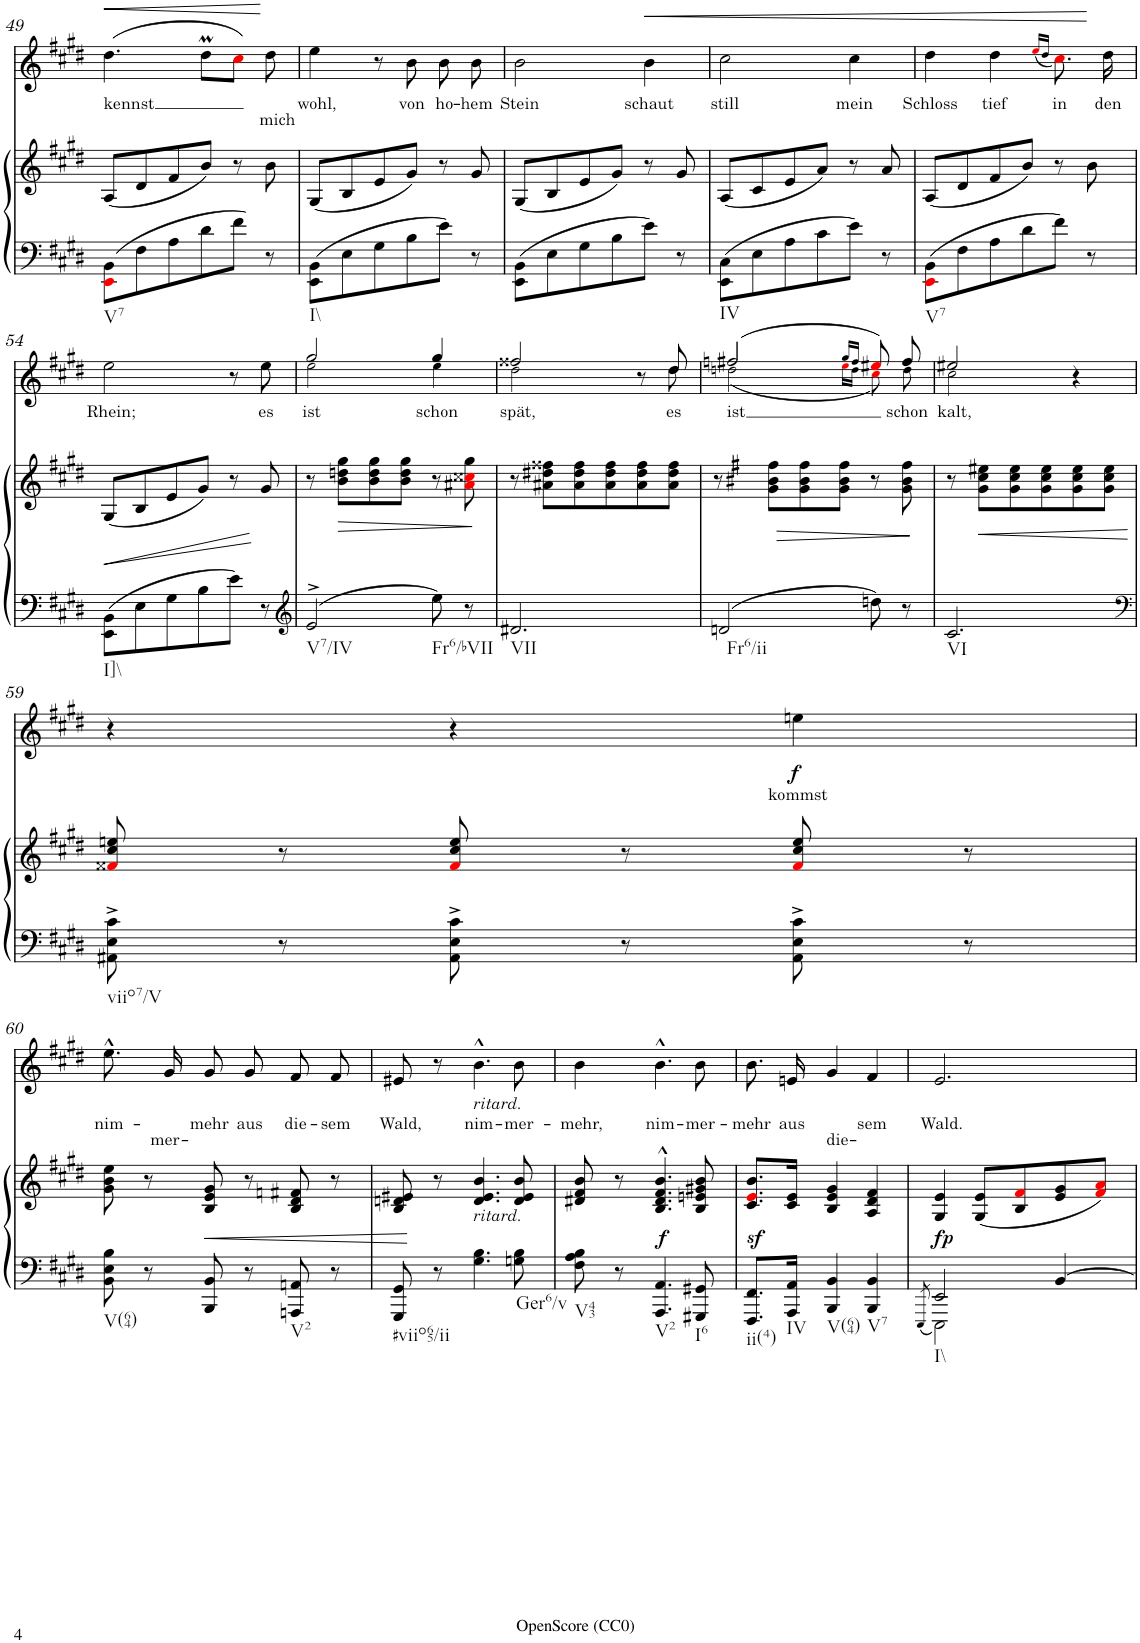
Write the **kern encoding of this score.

**kern	**kern	**dynam	**kern	**text	**dynam
*part2	*part2	*part2	*part1	*part1	*part1
*staff3	*staff2	*staff2/3	*staff1	*staff1	*staff1
*I"Piano	*	*	*I"Voice	*	*
*I'Pno	*	*	*	*	*
!!LO:PB:g=z
*clefF4	*clefG2	*	*clefG2	*	*
*k[f#c#g#d#]	*k[f#c#g#d#]	*	*k[f#c#g#d#]	*	*
*M3/4	*M3/4	*	*M3/4	*	*
=49	=49	=49	=49	=49	=49
!LO:TX:b:t=V7	!	!	!	!	!
!	!	!	!	!LO:LY:b	!LO:HP:b
8EEi\ 8BB\L	(<8A/L	.	(4.dd#\	kennst	<
8F#\	8d#/	.	.	.	.
8A\	8f#/	.	.	.	.
8d#\	8b/J)	.	8dd#m\L	.	.
8f#\J	8r	.	8cc#i\J)	.	.
!	!	!	!	!LO:LY:b	!
8r	8b\	.	8dd#\	mich	[
=50	=50	=50	=50	=50	=50
!LO:TX:b:t=I\\	!	!	!	!	!
!	!	!	!	!LO:LY:b	!
8EE\ 8BB\L	(<8G#/L	.	4ee\	wohl,	.
8E\	8B/	.	.	.	.
8G#\	8e/	.	8r	.	.
!	!	!	!	!LO:LY:b	!
8B\	8g#/J)	.	8b\	von	.
!	!	!	!	!LO:LY:b	!
8e\J	8r	.	8b\	ho-	.
!	!	!	!	!LO:LY:b	!
8r	8g#/	.	8b\	-hem	.
=51	=51	=51	=51	=51	=51
!	!	!	!	!LO:LY:b	!
8EE\ 8BB\L	(<8G#/L	.	2b\	Stein	.
8E\	8B/	.	.	.	.
8G#\	8e/	.	.	.	.
8B\	8g#/J)	.	.	.	.
!	!	!	!	!LO:LY:b	!LO:HP:b
8e\J	8r	.	4b\	schaut	<
8r	8g#/	.	.	.	.
=52	=52	=52	=52	=52	=52
!LO:TX:b:t=IV	!	!	!	!	!
!	!	!	!	!LO:LY:b	!
8EE\ 8C#\L	(<8A/L	.	2cc#\	still	.
8E\	8c#/	.	.	.	.
8A\	8e/	.	.	.	.
8c#\	8a/J)	.	.	.	.
!	!	!	!	!LO:LY:b	!
8e\J	8r	.	4cc#\	mein	.
8r	8a/	.	.	.	.
=53	=53	=53	=53	=53	=53
!LO:TX:b:t=V7	!	!	!	!	!
!	!	!	!	!LO:LY:b	!
8EEi\ 8BB\L	(<8A/L	.	4dd#\	Schloss	.
8F#\	8d#/	.	.	.	.
!	!	!	!	!LO:LY:b	!
8A\	8f#/	.	4dd#\	tief	.
8d#\	8b/J)	.	.	.	.
.	.	.	(16qeei/LL	.	.
.	.	.	16qdd#/JJ	.	.
!	!	!	!	!LO:LY:b	!
8f#\J	8r	.	8.cc#i\)	in	.
8r	8b\	.	.	.	.
!	!	!	!	!LO:LY:b	!
.	.	.	16dd#\	den	.
.	.	.	.	.	[
!!LO:LB:g=z
=54	=54	=54	=54	=54	=54
!LO:TX:b:t=I]\\	!	!	!	!	!
!	!	!LO:HP:b	!	!LO:LY:b	!
8EE\ 8BB\L	(<8G#/L	<	2ee\	Rhein;	.
8E\	8B/	.	.	.	.
8G#\	8e/	.	.	.	.
8B\	8g#/J)	.	.	.	.
8e\J	8r	.	8r	.	.
!	!	!	!	!LO:LY:b	!
8r	8g#/	[	8ee\	es	.
=55	=55	=55	=55	=55	=55
*clefG2	*	*	*	*	*
!LO:TX:b:t=V7/IV	!	!	!	!	!
!	!	!	!	!LO:LY:b	!
*	*	*	*^	*	*
2e^>/	8r	.	2gg#/	2ee\	ist	.
!	!	!LO:HP:b	!	!	!	!
.	8b\ 8ddn\ 8gg#\L	>	.	.	.	.
.	8b\ 8dd\ 8gg#\	.	.	.	.	.
.	8b\ 8dd\ 8gg#\J	.	.	.	.	.
!LO:TX:b:t=Fr6/bVII	!	!	!	!	!	!
!	!	!	!	!	!LO:LY:b	!
8ee\	8r	.	4gg#/	4ee\	schon	.
8r	8a#Xi\ 8cc##Xi\ 8gg#\	.	.	.	.	.
*	*	*	*v	*v	*	*
.	.	]	.	.	.
=56	=56	=56	=56	=56	=56
!LO:TX:b:t=VII	!	!	!	!	!
!	!	!	!	!LO:LY:b	!
*	*	*	*^	*	*
2.d#X/	8r	.	2ff##X/	2dd#\	spät,	.
.	8a#X\ 8dd#X\ 8ff##X\L	.	.	.	.	.
.	8a#\ 8dd#\ 8ff##\	.	.	.	.	.
.	8a#\ 8dd#\ 8ff##\	.	.	.	.	.
.	8a#\ 8dd#\ 8ff##\	.	8r	8ryy	.	.
!	!	!	!	!	!LO:LY:b	!
.	8a#\ 8dd#\ 8ff##\J	.	8dd#/	8dd#\	es	.
=57	=57	=57	=57	=57	=57	=57
*	*^	*	*	*	*	*
!LO:TX:b:t=Fr6/ii	!	!	!	!	!	!	!
!	!	!	!	!	!	!LO:LY:b	!
*	*	*	*	*	*^	*	*
2dn/	8r	8ryy	.	(2ff#X/	(2ddn\	2ffni/	ist	.
!	!	!	!LO:HP:b	!	!	!	!	!
.	8g#\ 8b#X\ 8ff#X\L	4.ffni	>	.	.	.	.	.
.	8g#\ 8b#\ 8ff#X\	.	.	.	.	.	.	.
.	8g#\ 8b#\ 8ff#\J	.	.	.	.	.	.	.
.	.	.	.	16qgg#/LL	16qee#i\LL	.	.	.
.	.	.	.	16qff#X/JJ	16qdd\JJ	.	.	.
8ddn\	8r	4ryy	.	8ee#Xi/)	8cc#i\)	4ryy	.	.
!	!	!	!	!	!	!	!LO:LY:b	!
8r	8g#\ 8b#\ 8ff#\	.	.	8ff#/	8dd\	.	schon	.
*	*v	*v	*	*	*	*	*	*
*	*	*	*v	*v	*v	*	*
.	.	]	.	.	.
=58	=58	=58	=58	=58	=58
!LO:TX:b:t=VI	!	!	!	!	!
!	!	!	!	!LO:LY:b	!
*	*	*	*^	*	*
2.c#/	8r	.	2ee#X/	2cc#\	kalt,	.
!	!	!LO:HP:b	!	!	!	!
.	8g#\ 8cc#\ 8ee#X\L	<	.	.	.	.
.	8g#\ 8cc#\ 8ee#\	.	.	.	.	.
.	8g#\ 8cc#\ 8ee#\	.	.	.	.	.
.	8g#\ 8cc#\ 8ee#\	.	4r	4ryy	.	.
.	8g#\ 8cc#\ 8ee#\J	.	.	.	.	.
*	*	*	*v	*v	*	*
.	.	[	.	.	.
!!LO:LB:g=z
=59	=59	=59	=59	=59	=59
*clefF4	*	*	*	*	*
!LO:TX:b:t=viio7/V	!	!	!	!	!
8AA#X\^ 8E\^ 8c#\^	8f##Xi/ 8cc#/ 8een/	.	4r	.	.
8r	8r	.	.	.	.
8AA#\^ 8E\^ 8c#\^	8f##i/ 8cc#/ 8ee/	.	4r	.	.
8r	8r	.	.	.	.
!	!	!	!	!LO:LY:b	!LO:DY:b
8AA#\^ 8E\^ 8c#\^	8f##i/ 8cc#/ 8ee/	.	4een\	kommst	f
8r	8r	.	.	.	.
!!LO:LB:g=z
=60	=60	=60	=60	=60	=60
*	*^	*	*	*	*
!LO:TX:b:t=V(64)	!	!	!	!	!	!
!	!	!	!	!	!LO:LY:b	!
8BB\ 8E\ 8B\	8g#\ 8b\ 8ee\	8ryy	.	8.ee^^\	nim-	.
8r	8r	8ryy	.	.	.	.
!	!	!	!	!	!LO:LY:b	!
.	.	.	.	16g#/	-mer-	.
!	!	!	!	!	!LO:LY:b	!
8BBB/ 8BB/	8B/ 8e/ 8g#/	8ryy	.	8g#/	-mehr	.
!	!	!	!	!	!LO:LY:b	!
8r	8r	8ryy	.	8g#/	aus	.
!LO:TX:b:t=V2	!	!	!	!	!	!
!	!	!	!	!	!LO:LY:b	!
8AAAn/ 8AAn/	8B/ 8d#/ 8f#X/	8fni	.	8f#/	die-	.
!	!	!	!	!	!LO:LY:b	!
8r	8r	8ryy	.	8f#/	-sem	.
=61	=61	=61	=61	=61	=61	=61
!LO:TX:b:t=#viio65/ii	!	!	!	!	!	!
!	!	!	!	!	!LO:LY:b	!
*	*v	*v	*	*	*	*
8GGG#/ 8GG#/	8B/ 8dn/ 8e#X/	.	8e#X/	Wald,	.
8r	8r	.	8r	.	.
!	!	!	!LO:TX:b:i:t=ritard.	!	!
!	!LO:TX:b:i:t=ritard.	!	!	!	!
!	!	!	!	!LO:LY:b	!
4.G#\ 4.B\	4.d/ 4.e#/ 4.b/	.	4.b^^\	nim-	.
!LO:TX:b:t=Ger6/v	!	!	!	!	!
!	!	!	!	!LO:LY:b	!
8Gn\ 8B\	8d/ 8e#/ 8b/	.	8b\	-mer-	.
=62	=62	=62	=62	=62	=62
!LO:TX:b:t=V43	!	!	!	!	!
!	!	!	!	!LO:LY:b	!
8F#\ 8A\ 8B\	8d#X/ 8f#/ 8b/	.	4b\	-mehr,	.
8r	8r	.	.	.	.
!LO:TX:b:t=V2	!	!	!	!	!
!	!	!LO:DY:a=2	!	!LO:LY:b	!
4.AAA/ 4.AA/	4.B/^^ 4.d#/^^ 4.f#/^^ 4.b/^^	f	4.b^^\	nim-	.
!LO:TX:b:t=I6	!	!	!	!	!
!	!	!	!	!LO:LY:b	!
8GGG#X/ 8GG#X/	8B/ 8en/ 8g#X/ 8b/	.	8b\	-mer-	.
=63	=63	=63	=63	=63	=63
!LO:TX:b:t=ii(4)	!	!	!	!	!
!	!	!	!	!LO:LY:b	!
8.FFF#/z> 8.FF#/z>L	8.c#/ 8.ei/ 8.b/L	.	8.b\	-mehr	.
!LO:TX:b:t=IV	!	!	!	!	!
!	!	!	!	!LO:LY:b	!
16AAA/ 16AA/Jk	16c#/ 16e/Jk	.	16en/	aus	.
!LO:TX:b:t=V(64)	!	!	!	!	!
!	!	!	!	!LO:LY:b	!
4BBB/ 4BB/	4B/ 4e/ 4g#/	.	4g#/	die-	.
!LO:TX:b:t=V7	!	!	!	!	!
!	!	!	!	!LO:LY:b	!
4BBB/ 4BB/	4A/ 4d#/ 4f#/	.	4f#/	-sem	.
=64	=64	=64	=64	=64	=64
*^	*	*	*	*	*
.	8qEEE/	.	.	.	.	.
!LO:TX:b:t=I\\	!	!	!	!	!	!
!	!	!	!LO:DY:a=2	!	!LO:LY:b	!
2EE/	2EEE\	4G#/ 4e/	fp	2.e;</	Wald.	.
.	.	(8G#/ 8e/L	.	.	.	.
.	.	8B/ 8f#i/	.	.	.	.
[4BB/	4ryy	8e/ 8g#/	.	.	.	.
.	.	8f#i/ 8ai/J)	.	.	.	.
*v	*v	*	*	*	*	*
=	=	=	=	=	=
*-	*-	*-	*-	*-	*-
